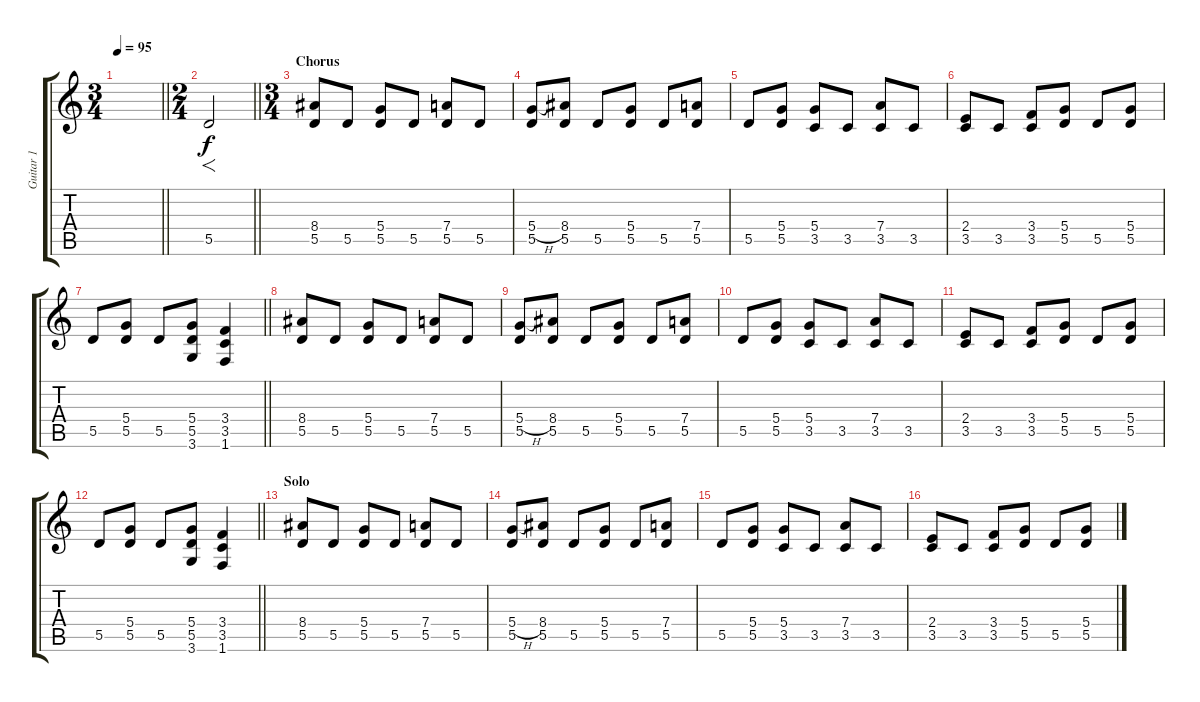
\track ("Guitar 1" "Guitar 1") {instrument distortionguitar}
\staff {score tabs}
\tuning (E4 B3 G3 D3 A2 E2) {hide}
\ts (3 4)
\tempo 95
\clef g2
\barLineRight lightlight
\ks c
|
\ts (2 4)
\barLineRight lightlight
5.5.2{f dy f} |
\ts (3 4)
\section ("" "Chorus")
(8.4 5.5).8 5.5.8 (5.4 5.5).8 5.5.8 (7.4 5.5).8 5.5.8 |
(5.4{h} 5.5).8 (8.4 5.5).8 5.5.8 (5.4 5.5).8 5.5.8 (7.4 5.5).8 |
5.5.8 (5.4 5.5).8 (5.4 3.5).8 3.5.8 (7.4 3.5).8 3.5.8 |
(2.4 3.5).8 3.5.8 (3.4 3.5).8 (5.4 5.5).8 5.5.8 (5.4 5.5).8 |
\barLineRight lightlight
5.5.8 (5.4 5.5).8 5.5.8 (5.4 5.5 3.6).8 (3.4 3.5 1.6).4 |
(8.4 5.5).8 5.5.8 (5.4 5.5).8 5.5.8 (7.4 5.5).8 5.5.8 |
(5.4{h} 5.5).8 (8.4 5.5).8 5.5.8 (5.4 5.5).8 5.5.8 (7.4 5.5).8 |
5.5.8 (5.4 5.5).8 (5.4 3.5).8 3.5.8 (7.4 3.5).8 3.5.8 |
(2.4 3.5).8 3.5.8 (3.4 3.5).8 (5.4 5.5).8 5.5.8 (5.4 5.5).8 |
\barLineRight lightlight
5.5.8 (5.4 5.5).8 5.5.8 (5.4 5.5 3.6).8 (3.4 3.5 1.6).4 |
\section ("" "Solo")
(8.4 5.5).8 5.5.8 (5.4 5.5).8 5.5.8 (7.4 5.5).8 5.5.8 |
(5.4{h} 5.5).8 (8.4 5.5).8 5.5.8 (5.4 5.5).8 5.5.8 (7.4 5.5).8 |
5.5.8 (5.4 5.5).8 (5.4 3.5).8 3.5.8 (7.4 3.5).8 3.5.8 |
(2.4 3.5).8 3.5.8 (3.4 3.5).8 (5.4 5.5).8 5.5.8 (5.4 5.5).8
